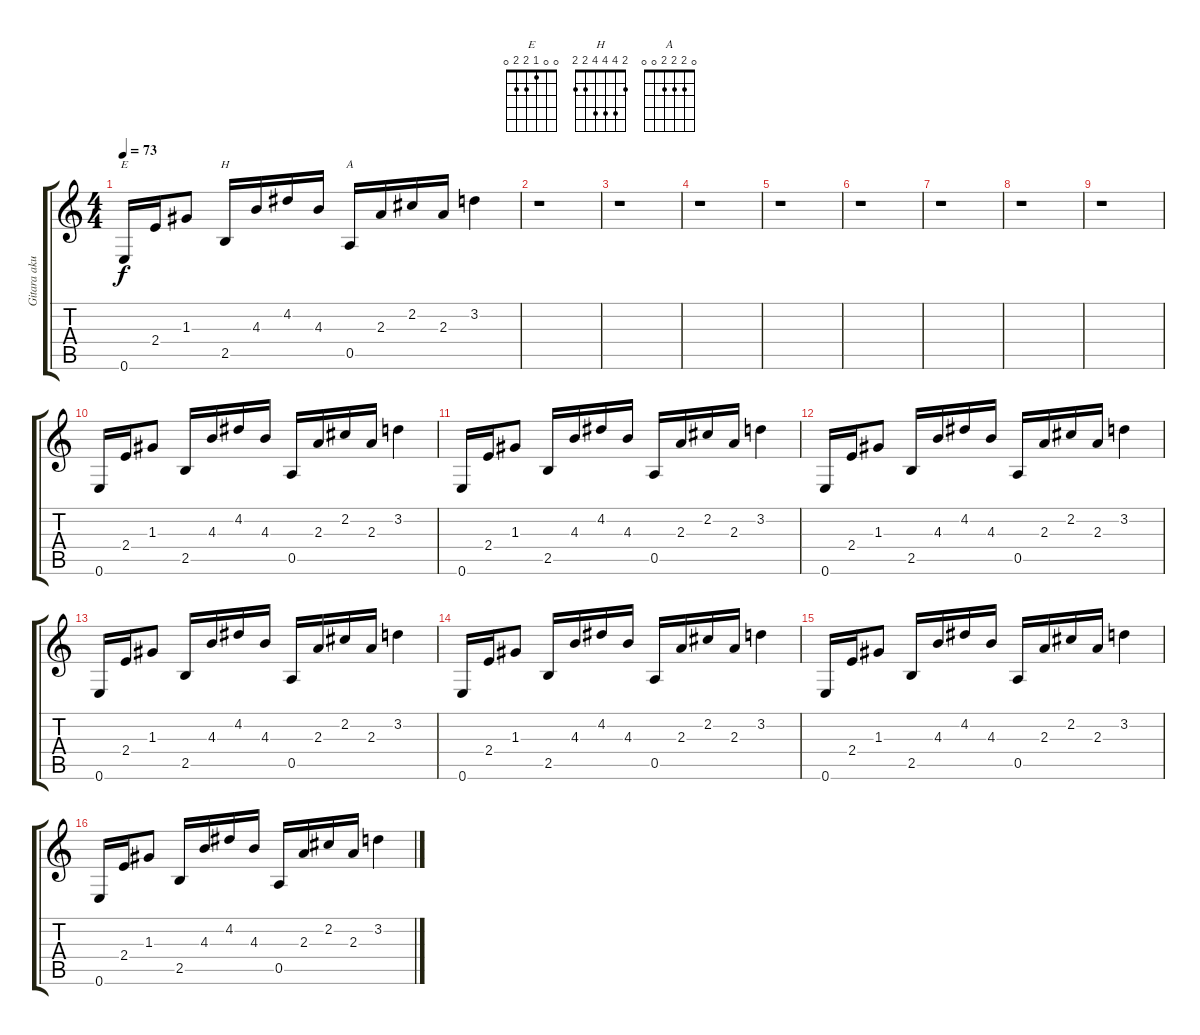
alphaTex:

\track ("Gitara akustyczna" "Gitara aku") {instrument electricguitarclean}
\staff {score tabs}
\tuning (E4 B3 G3 D3 A2 E2) {hide}
\chord ("E" 0 0 1 2 2 0)
\chord ("H" 2 4 4 4 2 2)
\chord ("A" 0 2 2 2 0 0)
\ts (4 4)
\tempo 73
\clef g2
\ks c
0.6.16{ch "E" dy f} 2.4.16 1.3.8 2.5.16{ch "H"} 4.3.16 4.2.16 4.3.16 0.5.16{ch "A"} 2.3.16 2.2.16 2.3.16 3.2.4 |
r.1 |
r.1 |
r.1 |
r.1 |
r.1 |
r.1 |
r.1 |
r.1 |
0.6.16 2.4.16 1.3.8 2.5.16 4.3.16 4.2.16 4.3.16 0.5.16 2.3.16 2.2.16 2.3.16 3.2.4 |
0.6.16 2.4.16 1.3.8 2.5.16 4.3.16 4.2.16 4.3.16 0.5.16 2.3.16 2.2.16 2.3.16 3.2.4 |
0.6.16 2.4.16 1.3.8 2.5.16 4.3.16 4.2.16 4.3.16 0.5.16 2.3.16 2.2.16 2.3.16 3.2.4 |
0.6.16 2.4.16 1.3.8 2.5.16 4.3.16 4.2.16 4.3.16 0.5.16 2.3.16 2.2.16 2.3.16 3.2.4 |
0.6.16 2.4.16 1.3.8 2.5.16 4.3.16 4.2.16 4.3.16 0.5.16 2.3.16 2.2.16 2.3.16 3.2.4 |
0.6.16 2.4.16 1.3.8 2.5.16 4.3.16 4.2.16 4.3.16 0.5.16 2.3.16 2.2.16 2.3.16 3.2.4 |
0.6.16 2.4.16 1.3.8 2.5.16 4.3.16 4.2.16 4.3.16 0.5.16 2.3.16 2.2.16 2.3.16 3.2.4
